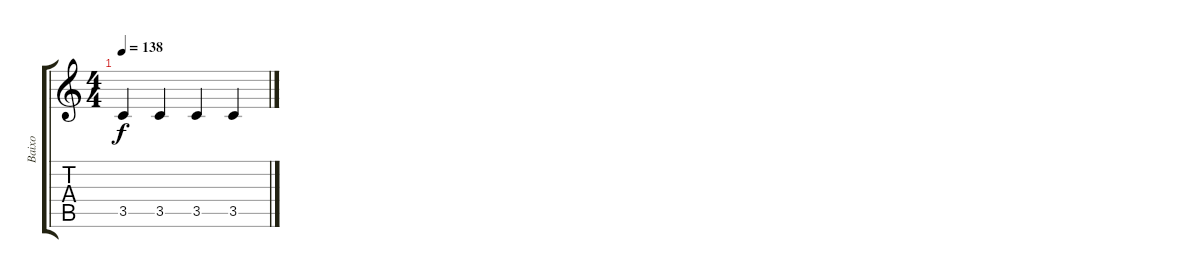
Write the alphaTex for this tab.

\track ("Baixo" "Baixo") {instrument acousticbass}
\staff {score tabs}
\tuning (E4 B3 G3 D3 A2 E2) {hide}
\ts (4 4)
\tempo 138
\clef g2
\ks c
3.5.4{dy f} 3.5.4 3.5.4 3.5.4
